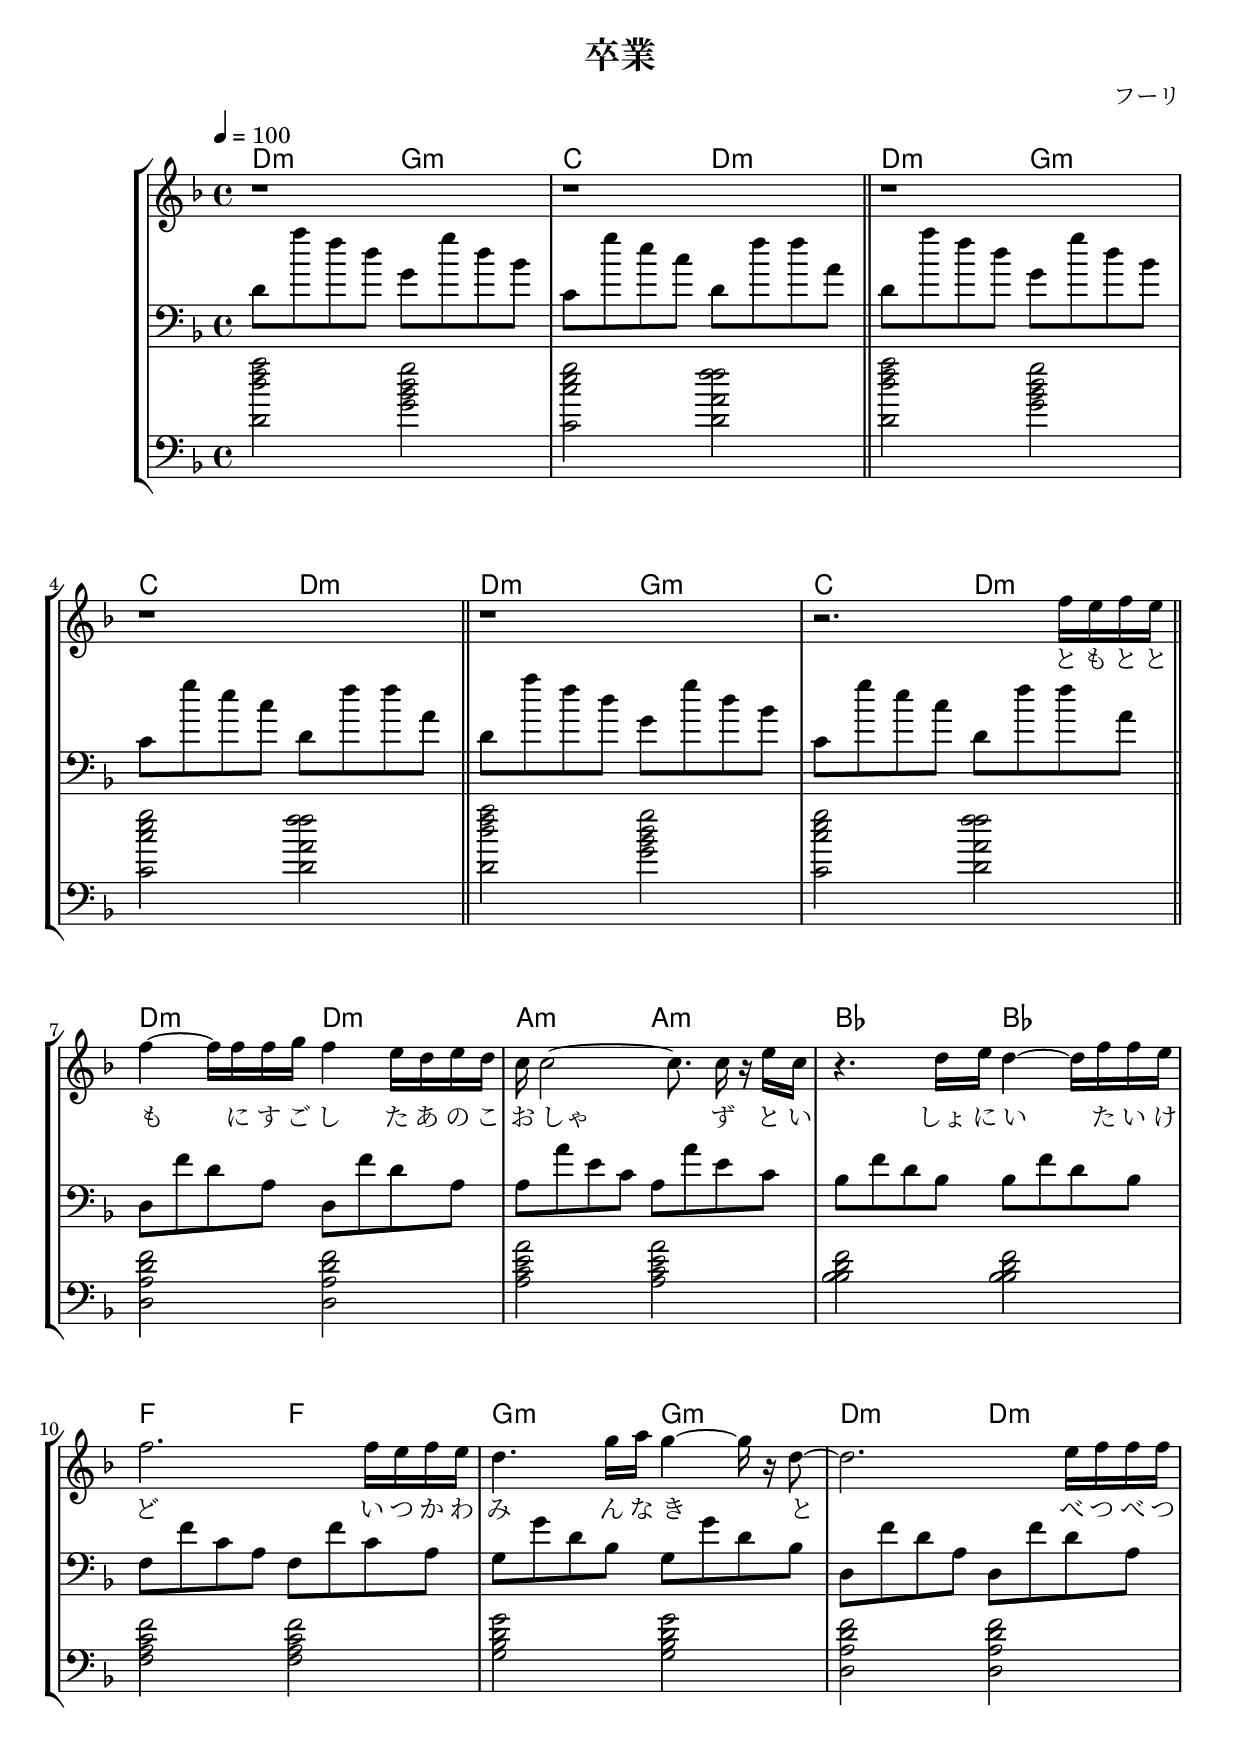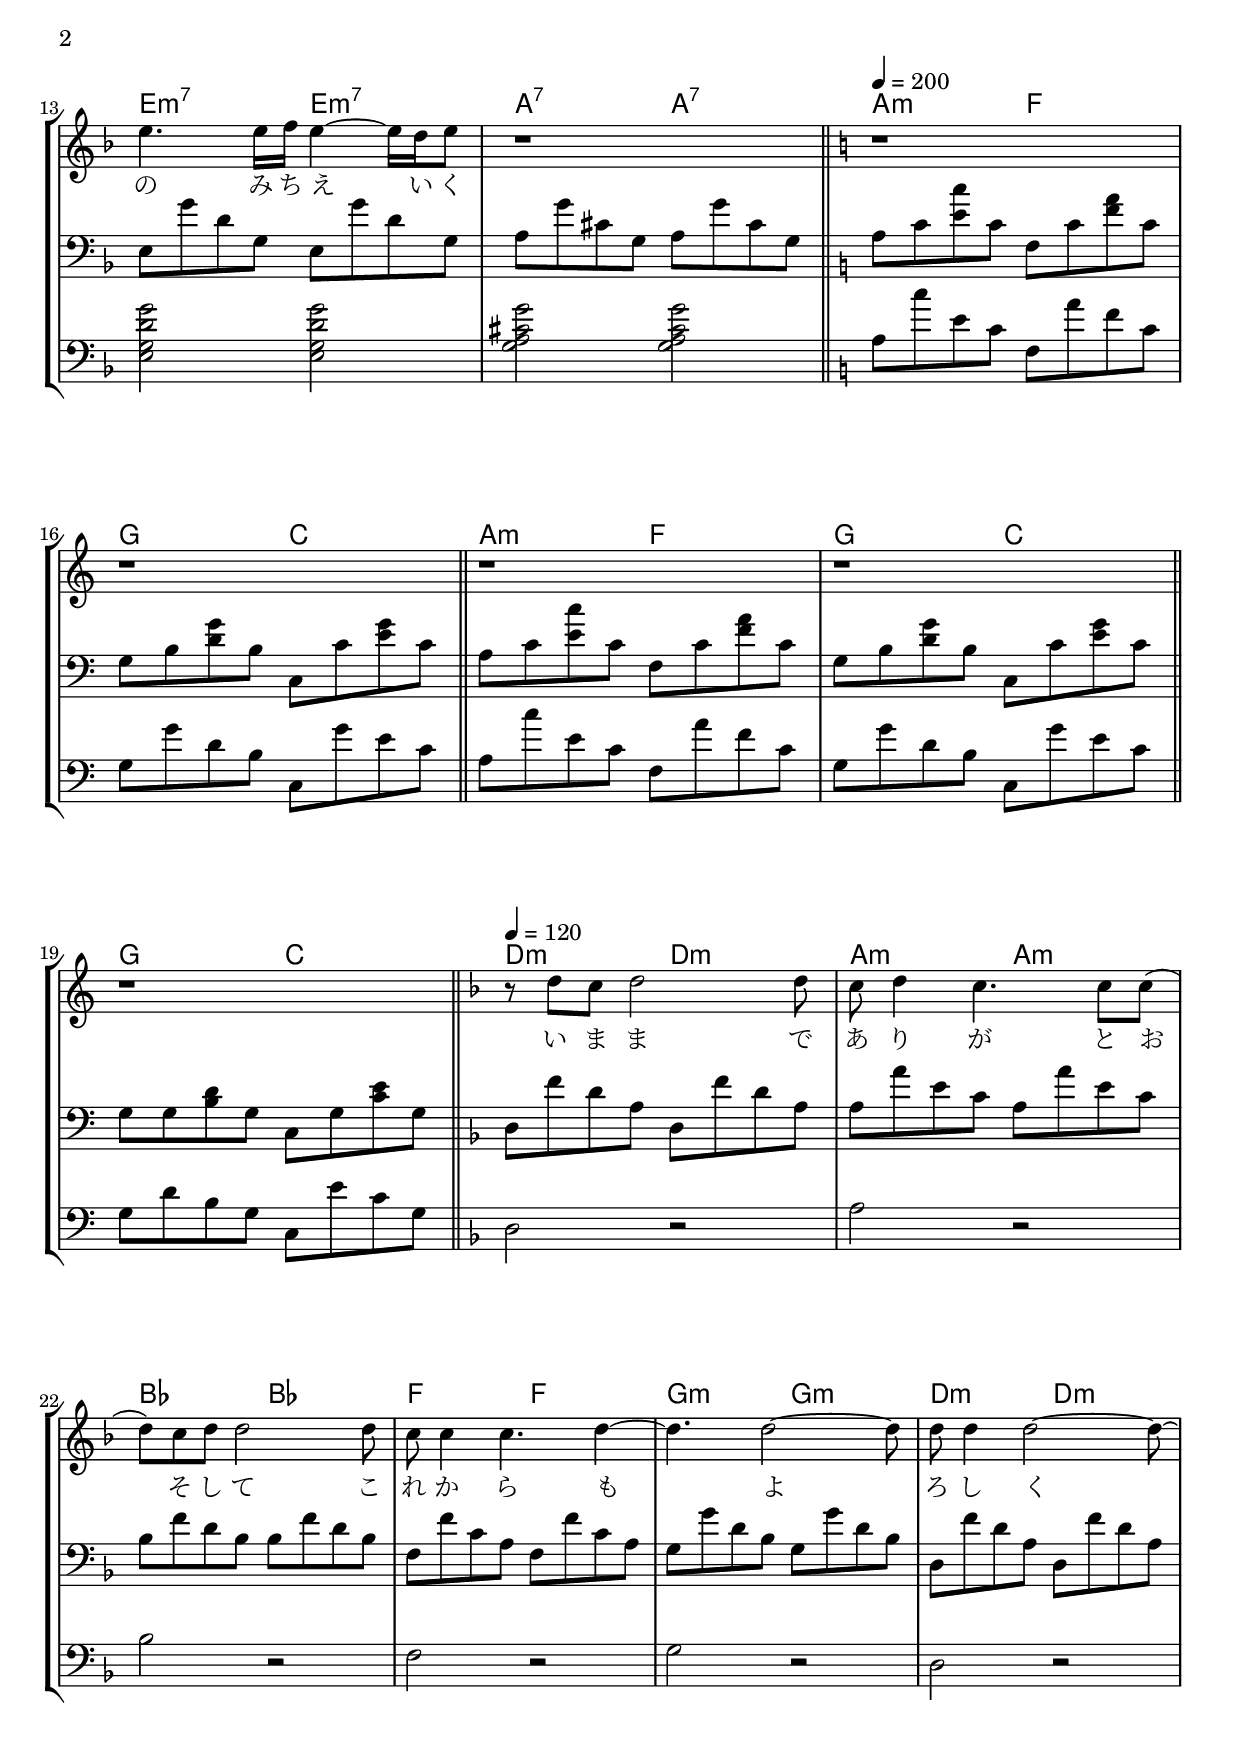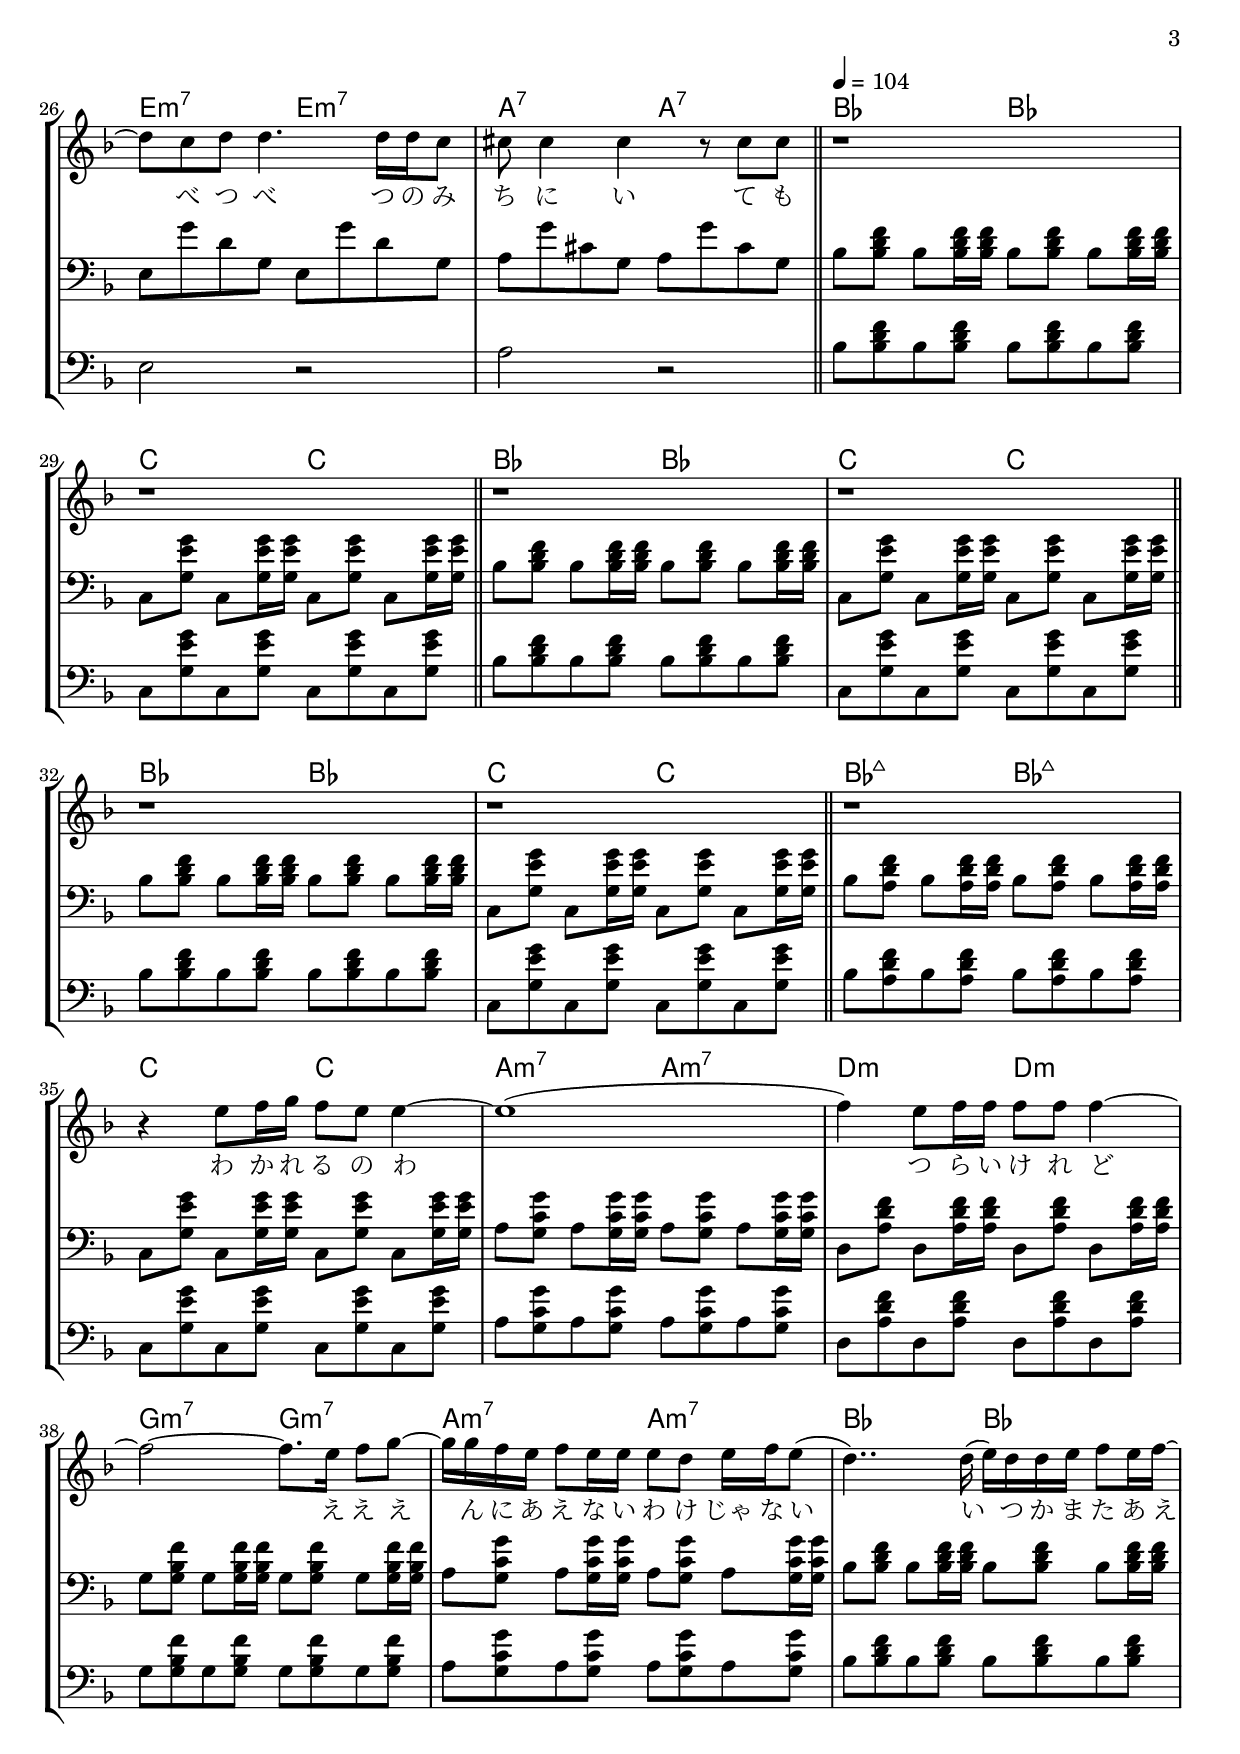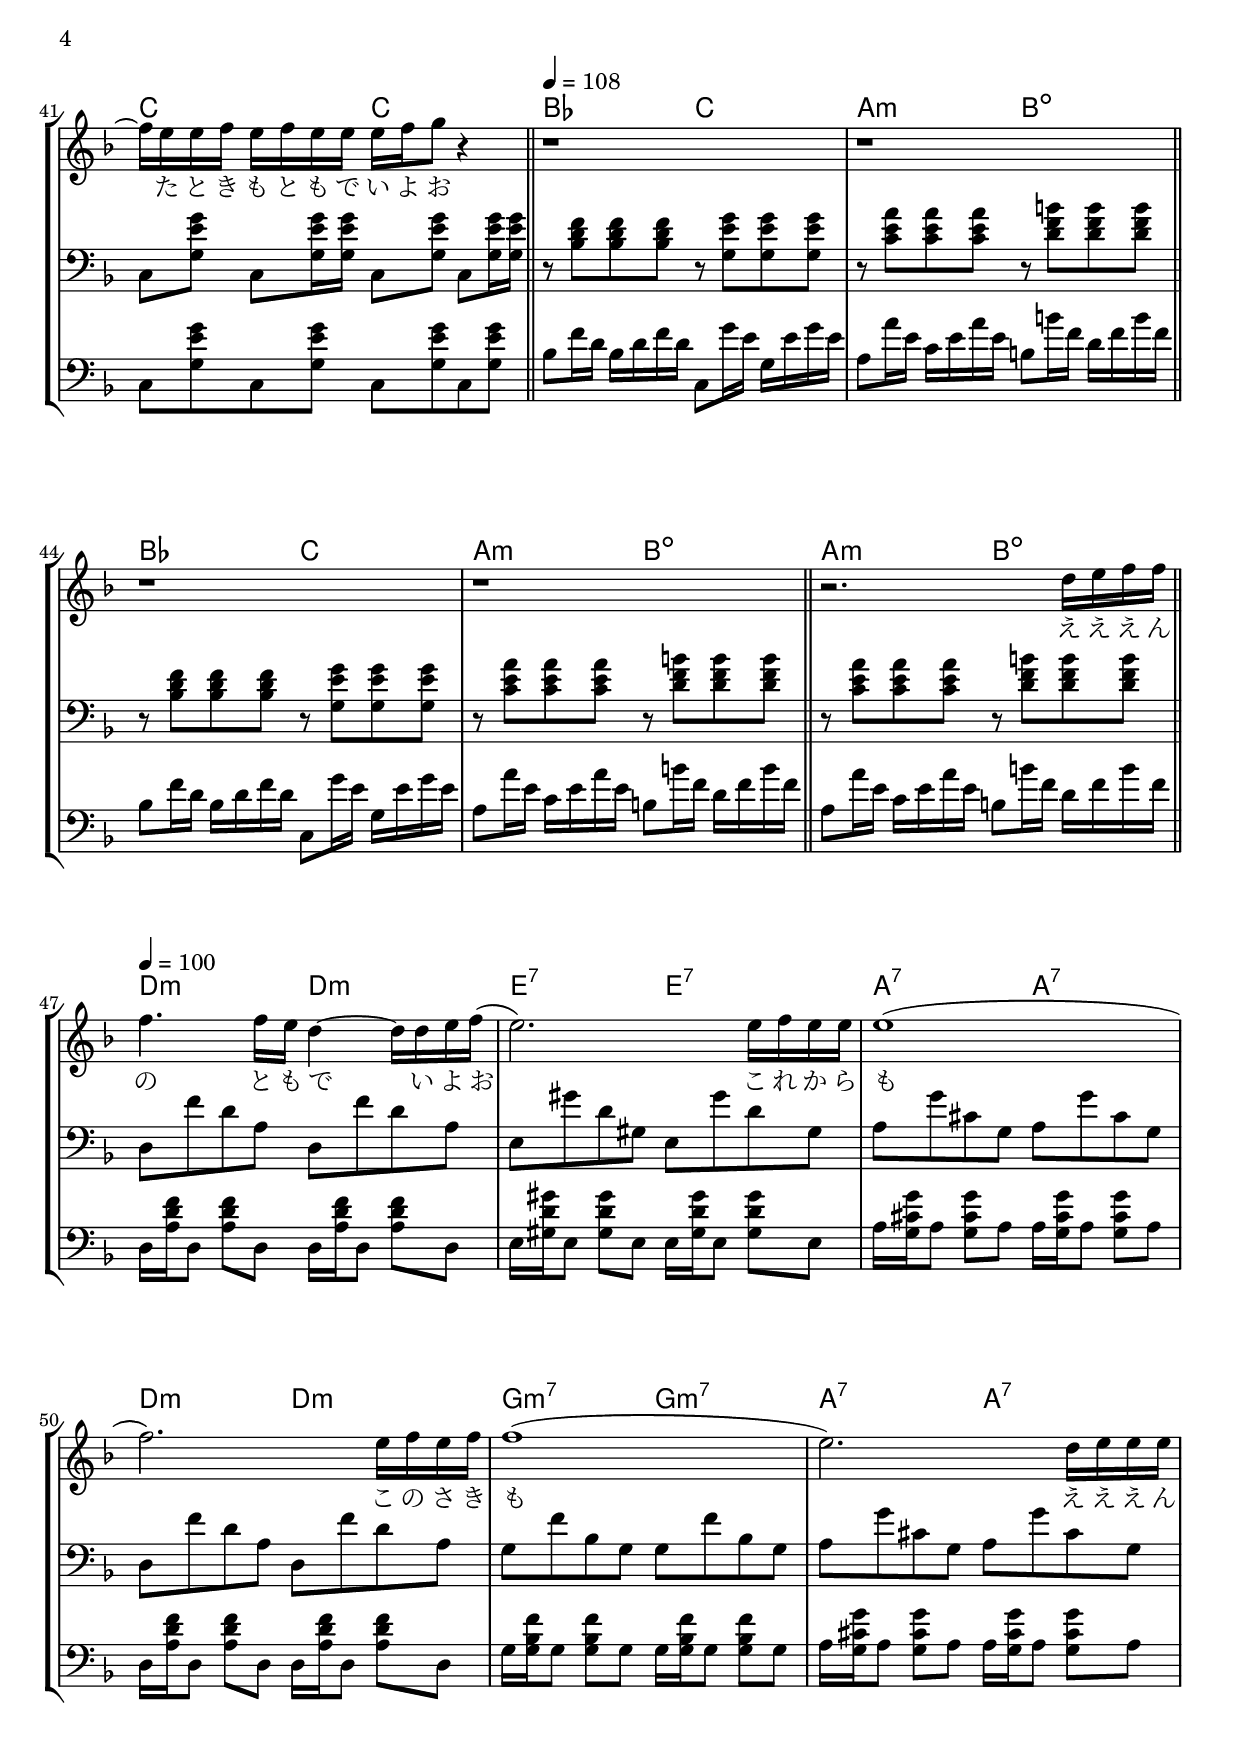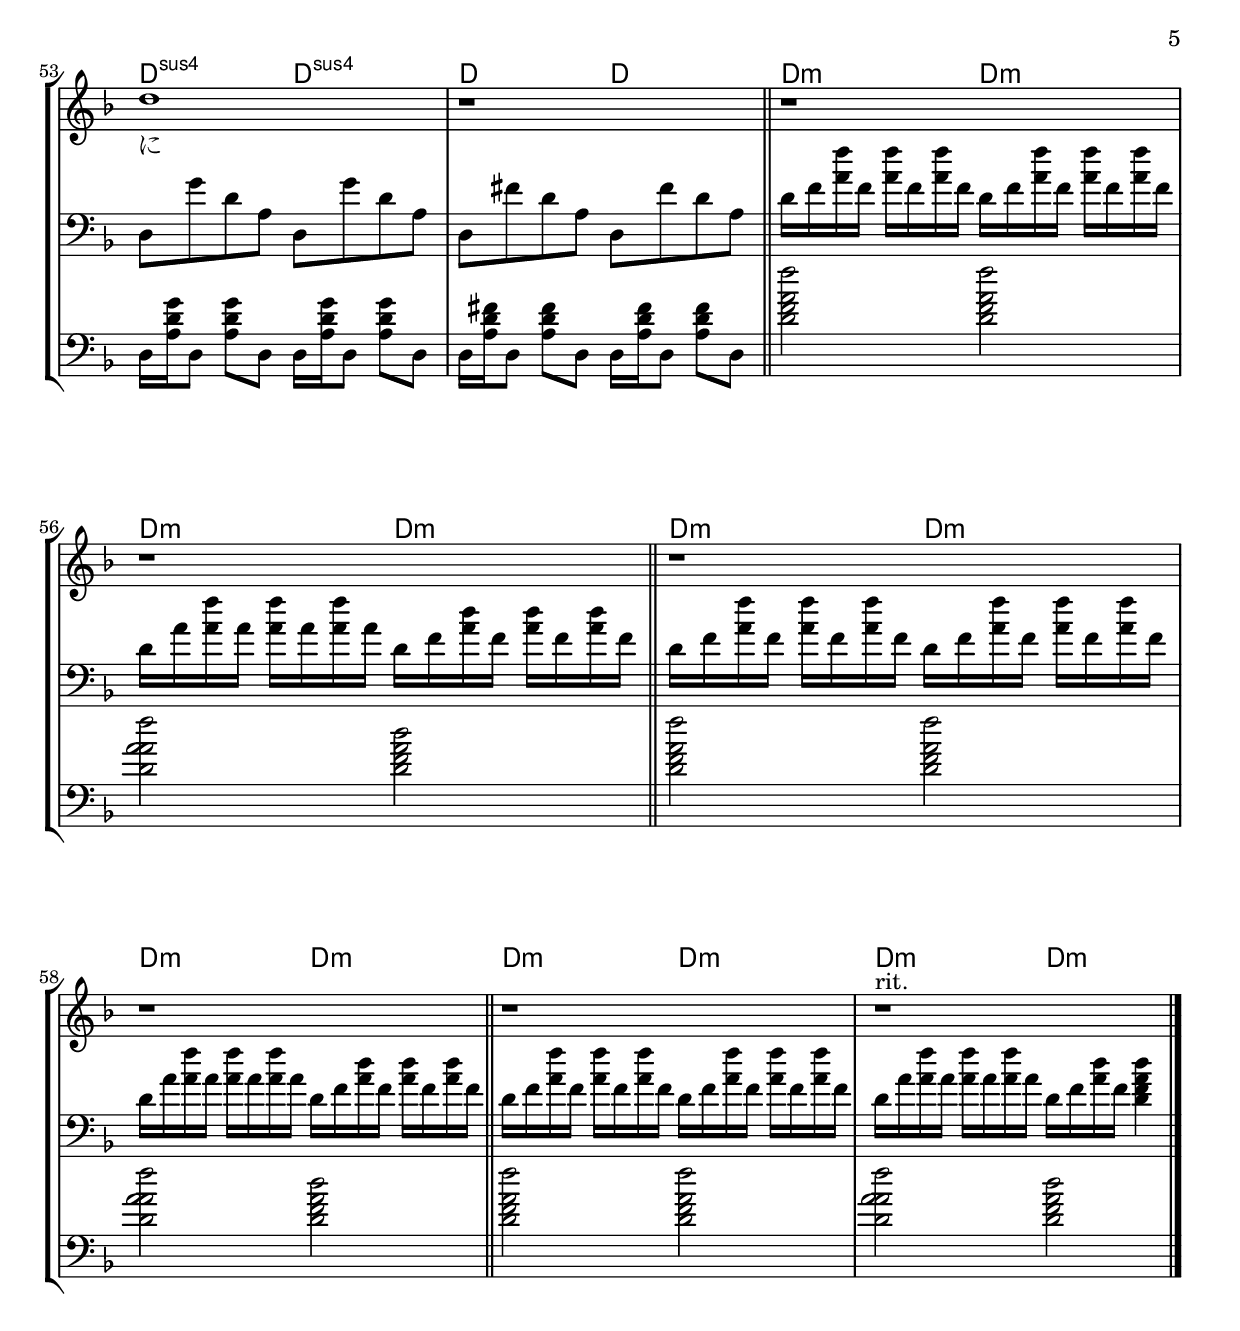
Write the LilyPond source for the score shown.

\version "2.12.1"

\header {
	title = \markup {卒業}
	composer = \markup \center-column {フーリ}
}

harmony = \chordmode {
	d2:m g:m c d:m 

	d:m g:m c d:m 

	d:m g:m c d:m 

	d:m d:m a:m a:m bes bes f f g:m g:m d:m d:m e:min7 e:min7 a:7 a:7 

	a:m f g c 

	a:m f g c 

	g c 

	d:m d:m a:m a:m bes bes f f g:m g:m d:m d:m e:min7 e:min7 a:7 a:7 

	bes bes c c 

	bes bes c c 

	bes bes c c 

	bes:maj7 bes:maj7 c c a:min7 a:min7 d:m d:m g:min7 g:min7 a:min7 a:min7 bes bes c c 

	bes c a:m b:dim 

	bes c a:m b:dim 

	a:m b:dim 

	d:m d:m e:7 e:7 a:7 a:7 d:m d:m g:min7 g:min7 a:7 a:7 d:sus4 d:sus4 d d 

	d:m d:m d:m d:m 

	d:m d:m d:m d:m 

	d:m d:m d:m d:m 
}

melody = {
	\key f \major
	\tempo 4 = 100
	r1 | r1   
	r1 | r1   
	r1 | r2. 
	\set Staff.midiInstrument = #"mmi0.40"
	f''16  e''16  f''16  e''16 
	f''4~f''16  f''16  f''16  g''16  f''4  e''16  d''16  e''16  d''16 
	c''16  c''2~c''8.  c''16  r16  e''16  c''16 
	r4.  d''16  e''16  d''4~d''16  f''16  f''16  e''16 
	f''2.  f''16  e''16  f''16  e''16 
	d''4.  g''16  a''16  g''4~g''16  r16  d''8~ 
	d''2.  e''16  f''16  f''16  f''16 
	e''4.  e''16  f''16  e''4~e''16  d''16  e''8
	r1 	\key c \major
	\tempo 4 = 200
	r1 | r1   
	r1 | r1   
	r1   
	\set Staff.midiInstrument = #"mmi0.45"
		\key f \major
	\tempo 4 = 120
r8 d''8  c''8  d''2  d''8 
	c''8  d''4  c''4.  c''8  c''8 
	(d''8)  c''8  d''8  d''2  d''8 
	c''8  c''4  c''4.  d''4~ 
	d''4.  d''2~d''8 
	d''8  d''4  d''2~d''8~ 
	d''8  c''8  d''8  d''4.  d''16  d''16  c''8 
	cis''8  cis''4  cis''4  r8  cis''8  cis''8
	\tempo 4 = 104
	r1 | r1   
	r1 | r1   
	r1 | r1   
	\set Staff.midiInstrument = #"mmi0.34"
	r1
r4 e''8  f''16  g''16  f''8  e''8  e''4~ 
	e''1 
	 (f''4)  e''8  f''16  f''16  f''8  f''8  f''4~ 
	f''2~f''8.  e''16  f''8  g''8~ 
	g''16  g''16  f''16  e''16  f''8  e''16  e''16  e''8  d''8  e''16  f''16  e''8 
	(d''4..)  d''16  (e''16)  d''16  d''16  e''16  f''8  e''16  f''16~ 
	f''16  e''16  e''16  f''16  e''16  f''16  e''16  e''16  e''16  f''16  g''8  	r4 	\tempo 4 = 108
	r1 | r1   
	r1 | r1   
	r2. 
	\set Staff.midiInstrument = #"mmi0.36"
	d''16  e''16  f''16  f''16 
		\tempo 4 = 100
f''4.  f''16  e''16  d''4~d''16  d''16  e''16  f''16 
	(e''2.)  e''16  f''16  e''16  e''16 
	e''1 
	(f''2.)  e''16  f''16  e''16  f''16 
	f''1 
	(e''2.)  d''16  e''16  e''16  e''16 
	d''1
	r1 	r1 | r1   
	r1 | r1   
	r1 | r1^"rit." \bar "|."
}

words = \lyricmode {
	
	
	
	と  も  と  と  も  に  す  ご  し  た  あ  の  こ  お  しゃ  ず  と  い  しょ  に  い  た  い  け  ど  い  つ  か  わ  み  ん  な  き  と  べ  つ  べ  つ  の  み  ち  え  い  く  
	
	
	
	い  ま  ま  で  あ  り  が  と  お  そ  し  て  こ  れ  か  ら  も  よ  ろ  し  く  べ  つ  べ  つ  の  み  ち  に  い  て  も  
	
	
	
	わ  か  れ  る  の  わ  つ  ら  い  け  れ  ど  え  え  え  ん  に  あ  え  な  い  わ  け  じゃ  な  い  い  つ  か  ま  た  あ  え  た  と  き  も  と  も  で  い  よ  お  
	
	
	
	え  え  え  ん  の  と  も  で  い  よ  お  こ  れ  か  ら  も  こ  の  さ  き  も  え  え  え  ん  に  
	
	
	
}

tempochange = {
	\tempo 4 = 100
	r1 | r1 \bar "||"
	\tempo 4 = 100
	r1 | r1 \bar "||"
	\tempo 4 = 100
	r1 | r1 \bar "||"
	\tempo 4 = 100
	r1 | r1 | r1 | r1 | r1 | r1 | r1 | r1 \bar "||"
	\tempo 4 = 200
	r1 | r1 \bar "||"
	\tempo 4 = 200
	r1 | r1 \bar "||"
	\tempo 4 = 200
	r1 \bar "||"
	\tempo 4 = 120
	r1 | r1 | r1 | r1 | r1 | r1 | r1 | r1 \bar "||"
	\tempo 4 = 104
	r1 | r1 \bar "||"
	\tempo 4 = 104
	r1 | r1 \bar "||"
	\tempo 4 = 104
	r1 | r1 \bar "||"
	\tempo 4 = 104
	r1 | r1 | r1 | r1 | r1 | r1 | r1 | r1 \bar "||"
	\tempo 4 = 108
	r1 | r1 \bar "||"
	\tempo 4 = 108
	r1 | r1 \bar "||"
	\tempo 4 = 108
	r1 \bar "||"
	\tempo 4 = 100
	r1 | r1 | r1 | r1 | r1 | r1 | r1 | r1 \bar "||"
	\tempo 4 = 100
	r1 | r1 \bar "||"
	\tempo 4 = 100
	r1 | r1 \bar "||"
	\tempo 4 = 100
	r1 | \tempo 4 = 75 r2 \tempo 4 = 66 r2 \bar "|."
}

mainacc = {
	\clef bass
	\set Staff.midiInstrument = #"Violin"
	\key f \major
	\tempo 4 = 100
	d'8 a'' f'' d''
	g'8 g'' d'' bes'
	c'8 g'' e'' c''
	d'8 f'' f'' a'
	\bar "||"

	\set Staff.midiInstrument = #"Violin"
	d'8 a'' f'' d''
	g'8 g'' d'' bes'
	c'8 g'' e'' c''
	d'8 f'' f'' a'
	\bar "||"

	\set Staff.midiInstrument = #"Violin"
	d'8 a'' f'' d''
	g'8 g'' d'' bes'
	c'8 g'' e'' c''
	d'8 f'' f'' a'
	\bar "||"

	\set Staff.midiInstrument = #"Acoustic grand"
	d8 f' d' a
	d8 f' d' a
	a8 a' e' c'
	a8 a' e' c'
	bes8 f' d' bes
	bes8 f' d' bes
	f8 f' c' a
	f8 f' c' a
	g8 g' d' bes
	g8 g' d' bes
	d8 f' d' a
	d8 f' d' a
	e8 g' d' g
	e8 g' d' g
	a8 g' cis' g
	a8 g' cis' g
	\bar "||"

	\set Staff.midiInstrument = #"Electric Guitar (muted)"
	\key c \major
	\tempo 4 = 200
	a8 c' <e' c''> c'
	f8 c' <f' a'> c'
	g8 b <d' g'> b
	c8 c' <e' g'> c'
	\bar "||"

	\set Staff.midiInstrument = #"Electric Guitar (muted)"
	a8 c' <e' c''> c'
	f8 c' <f' a'> c'
	g8 b <d' g'> b
	c8 c' <e' g'> c'
	\bar "||"

	\set Staff.midiInstrument = #"Electric Guitar (muted)"
	g8 g <b d'> g
	c8 g <c' e'> g
	\bar "||"

	\set Staff.midiInstrument = #"Rock Organ"
	\key f \major
	\tempo 4 = 120
	d8 f' d' a
	d8 f' d' a
	a8 a' e' c'
	a8 a' e' c'
	bes8 f' d' bes
	bes8 f' d' bes
	f8 f' c' a
	f8 f' c' a
	g8 g' d' bes
	g8 g' d' bes
	d8 f' d' a
	d8 f' d' a
	e8 g' d' g
	e8 g' d' g
	a8 g' cis' g
	a8 g' cis' g
	\bar "||"

	\set Staff.midiInstrument = #"Marimba"
	\tempo 4 = 104
	bes8 <bes d' f'> bes <bes d' f'>16 <bes d' f'>
	bes8 <bes d' f'> bes <bes d' f'>16 <bes d' f'>
	c8 <g e' g'> c <g e' g'>16 <g e' g'>
	c8 <g e' g'> c <g e' g'>16 <g e' g'>
	\bar "||"

	\set Staff.midiInstrument = #"Marimba"
	bes8 <bes d' f'> bes <bes d' f'>16 <bes d' f'>
	bes8 <bes d' f'> bes <bes d' f'>16 <bes d' f'>
	c8 <g e' g'> c <g e' g'>16 <g e' g'>
	c8 <g e' g'> c <g e' g'>16 <g e' g'>
	\bar "||"

	\set Staff.midiInstrument = #"Marimba"
	bes8 <bes d' f'> bes <bes d' f'>16 <bes d' f'>
	bes8 <bes d' f'> bes <bes d' f'>16 <bes d' f'>
	c8 <g e' g'> c <g e' g'>16 <g e' g'>
	c8 <g e' g'> c <g e' g'>16 <g e' g'>
	\bar "||"

	\set Staff.midiInstrument = #"Marimba"
	bes8 <a d' f'> bes <a d' f'>16 <a d' f'>
	bes8 <a d' f'> bes <a d' f'>16 <a d' f'>
	c8 <g e' g'> c <g e' g'>16 <g e' g'>
	c8 <g e' g'> c <g e' g'>16 <g e' g'>
	a8 <g c' g'> a <g c' g'>16 <g c' g'>
	a8 <g c' g'> a <g c' g'>16 <g c' g'>
	d8 <a d' f'> d <a d' f'>16 <a d' f'>
	d8 <a d' f'> d <a d' f'>16 <a d' f'>
	g8 <g bes f'> g <g bes f'>16 <g bes f'>
	g8 <g bes f'> g <g bes f'>16 <g bes f'>
	a8 <g c' g'> a <g c' g'>16 <g c' g'>
	a8 <g c' g'> a <g c' g'>16 <g c' g'>
	bes8 <bes d' f'> bes <bes d' f'>16 <bes d' f'>
	bes8 <bes d' f'> bes <bes d' f'>16 <bes d' f'>
	c8 <g e' g'> c <g e' g'>16 <g e' g'>
	c8 <g e' g'> c <g e' g'>16 <g e' g'>
	\bar "||"

	\set Staff.midiInstrument = #"Tubular Bells"
	\tempo 4 = 108
	r8 <bes d' f'>8 <bes d' f'>8 <bes d' f'>8
	r8 <g e' g'>8 <g e' g'>8 <g e' g'>8
	r8 <c' e' a'>8 <c' e' a'>8 <c' e' a'>8
	r8 <d' f' b'>8 <d' f' b'>8 <d' f' b'>8
	\bar "||"

	\set Staff.midiInstrument = #"Tubular Bells"
	r8 <bes d' f'>8 <bes d' f'>8 <bes d' f'>8
	r8 <g e' g'>8 <g e' g'>8 <g e' g'>8
	r8 <c' e' a'>8 <c' e' a'>8 <c' e' a'>8
	r8 <d' f' b'>8 <d' f' b'>8 <d' f' b'>8
	\bar "||"

	\set Staff.midiInstrument = #"Tubular Bells"
	r8 <c' e' a'>8 <c' e' a'>8 <c' e' a'>8
	r8 <d' f' b'>8 <d' f' b'>8 <d' f' b'>8
	\bar "||"

	\set Staff.midiInstrument = #"Acoustic grand"
	\tempo 4 = 100
	d8 f' d' a
	d8 f' d' a
	e8 gis' d' gis
	e8 gis' d' gis
	a8 g' cis' g
	a8 g' cis' g
	d8 f' d' a
	d8 f' d' a
	g8 f' bes g
	g8 f' bes g
	a8 g' cis' g
	a8 g' cis' g
	d8 g' d' a
	d8 g' d' a
	d8 fis' d' a
	d8 fis' d' a
	\bar "||"

	\set Staff.midiInstrument = #"Acoustic grand"
	d'16 f' <a' f''> f' <a' f''> f' <a' f''> f'
	d'16 f' <a' f''> f' <a' f''> f' <a' f''> f'
	d'16 a' <a' f''> a' <a' f''> a' <a' f''> a'
	d'16 f' <a' d''> f' <a' d''> f' <a' d''> f'
	\bar "||"

	\set Staff.midiInstrument = #"Acoustic grand"
	d'16 f' <a' f''> f' <a' f''> f' <a' f''> f'
	d'16 f' <a' f''> f' <a' f''> f' <a' f''> f'
	d'16 a' <a' f''> a' <a' f''> a' <a' f''> a'
	d'16 f' <a' d''> f' <a' d''> f' <a' d''> f'
	\bar "||"

	\set Staff.midiInstrument = #"Acoustic grand"
	d'16 f' <a' f''> f' <a' f''> f' <a' f''> f'
	d'16 f' <a' f''> f' <a' f''> f' <a' f''> f'
	d'16 a' <a' f''> a' <a' f''> a' <a' f''> a'
	d'16 f' <a' d''> f' <d' f' a' d''>4
	\bar "|."
}

subacc = {
	\clef bass
	\set Staff.midiInstrument = #"Music box"
	\key f \major
	\tempo 4 = 100
	<d' d'' f'' a''>2
	<g' bes' d'' g''>2
	<c' c'' e'' g''>2
	<d' a' f'' f''>2
	\bar "||"

	\set Staff.midiInstrument = #"Music box"
	<d' d'' f'' a''>2
	<g' bes' d'' g''>2
	<c' c'' e'' g''>2
	<d' a' f'' f''>2
	\bar "||"

	\set Staff.midiInstrument = #"Music box"
	<d' d'' f'' a''>2
	<g' bes' d'' g''>2
	<c' c'' e'' g''>2
	<d' a' f'' f''>2
	\bar "||"

	\set Staff.midiInstrument = #"Taiko Drum"
	<d a d' f'>2
	<d a d' f'>2
	<a c' e' a'>2
	<a c' e' a'>2
	<bes bes d' f'>2
	<bes bes d' f'>2
	<f a c' f'>2
	<f a c' f'>2
	<g bes d' g'>2
	<g bes d' g'>2
	<d a d' f'>2
	<d a d' f'>2
	<e g d' g'>2
	<e g d' g'>2
	<a g cis' g'>2
	<a g cis' g'>2
	\bar "||"

	\set Staff.midiInstrument = #"Electric Piano2"
	\key c \major
	\tempo 4 = 200
	a8 c'' e' c'
	f8 a' f' c'
	g8 g' d' b
	c8 g' e' c'
	\bar "||"

	\set Staff.midiInstrument = #"Electric Piano2"
	a8 c'' e' c'
	f8 a' f' c'
	g8 g' d' b
	c8 g' e' c'
	\bar "||"

	\set Staff.midiInstrument = #"Electric Piano2"
	g8 d' b g
	c8 e' c' g
	\bar "||"

	\set Staff.midiInstrument = #"Electric Piano2"
	\key f \major
	\tempo 4 = 120
	d2
	r2
	a2
	r2
	bes2
	r2
	f2
	r2
	g2
	r2
	d2
	r2
	e2
	r2
	a2
	r2
	\bar "||"

	\set Staff.midiInstrument = #"Lead 1 (square)"
	\tempo 4 = 104
	bes8 <bes d' f'> bes <bes d' f'>
	bes8 <bes d' f'> bes <bes d' f'>
	c8 <g e' g'> c <g e' g'>
	c8 <g e' g'> c <g e' g'>
	\bar "||"

	\set Staff.midiInstrument = #"Lead 1 (square)"
	bes8 <bes d' f'> bes <bes d' f'>
	bes8 <bes d' f'> bes <bes d' f'>
	c8 <g e' g'> c <g e' g'>
	c8 <g e' g'> c <g e' g'>
	\bar "||"

	\set Staff.midiInstrument = #"Lead 1 (square)"
	bes8 <bes d' f'> bes <bes d' f'>
	bes8 <bes d' f'> bes <bes d' f'>
	c8 <g e' g'> c <g e' g'>
	c8 <g e' g'> c <g e' g'>
	\bar "||"

	\set Staff.midiInstrument = #"Lead 1 (square)"
	bes8 <a d' f'> bes <a d' f'>
	bes8 <a d' f'> bes <a d' f'>
	c8 <g e' g'> c <g e' g'>
	c8 <g e' g'> c <g e' g'>
	a8 <g c' g'> a <g c' g'>
	a8 <g c' g'> a <g c' g'>
	d8 <a d' f'> d <a d' f'>
	d8 <a d' f'> d <a d' f'>
	g8 <g bes f'> g <g bes f'>
	g8 <g bes f'> g <g bes f'>
	a8 <g c' g'> a <g c' g'>
	a8 <g c' g'> a <g c' g'>
	bes8 <bes d' f'> bes <bes d' f'>
	bes8 <bes d' f'> bes <bes d' f'>
	c8 <g e' g'> c <g e' g'>
	c8 <g e' g'> c <g e' g'>
	\bar "||"

	\set Staff.midiInstrument = #"Pad 4 (choir)"
	\tempo 4 = 108
	bes8 f'16 d'16   bes16 d'16 f'16 d'16
	c8 g'16 e'16   g16 e'16 g'16 e'16
	a8 a'16 e'16   c'16 e'16 a'16 e'16
	b8 b'16 f'16   d'16 f'16 b'16 f'16
	\bar "||"

	\set Staff.midiInstrument = #"Pad 4 (choir)"
	bes8 f'16 d'16   bes16 d'16 f'16 d'16
	c8 g'16 e'16   g16 e'16 g'16 e'16
	a8 a'16 e'16   c'16 e'16 a'16 e'16
	b8 b'16 f'16   d'16 f'16 b'16 f'16
	\bar "||"

	\set Staff.midiInstrument = #"Pad 4 (choir)"
	a8 a'16 e'16   c'16 e'16 a'16 e'16
	b8 b'16 f'16   d'16 f'16 b'16 f'16
	\bar "||"

	\set Staff.midiInstrument = #"Pad 4 (choir)"
	\tempo 4 = 100
	d16 <a d' f'>16 d8 <a d' f'>8 d8
	d16 <a d' f'>16 d8 <a d' f'>8 d8
	e16 <gis d' gis'>16 e8 <gis d' gis'>8 e8
	e16 <gis d' gis'>16 e8 <gis d' gis'>8 e8
	a16 <g cis' g'>16 a8 <g cis' g'>8 a8
	a16 <g cis' g'>16 a8 <g cis' g'>8 a8
	d16 <a d' f'>16 d8 <a d' f'>8 d8
	d16 <a d' f'>16 d8 <a d' f'>8 d8
	g16 <g bes f'>16 g8 <g bes f'>8 g8
	g16 <g bes f'>16 g8 <g bes f'>8 g8
	a16 <g cis' g'>16 a8 <g cis' g'>8 a8
	a16 <g cis' g'>16 a8 <g cis' g'>8 a8
	d16 <a d' g'>16 d8 <a d' g'>8 d8
	d16 <a d' g'>16 d8 <a d' g'>8 d8
	d16 <a d' fis'>16 d8 <a d' fis'>8 d8
	d16 <a d' fis'>16 d8 <a d' fis'>8 d8
	\bar "||"

	\set Staff.midiInstrument = #"String Ensemble 1"
	<d' f' a' f''>2
	<d' f' a' f''>2
	<d' a' a' f''>2
	<d' f' a' d''>2
	\bar "||"

	\set Staff.midiInstrument = #"String Ensemble 1"
	<d' f' a' f''>2
	<d' f' a' f''>2
	<d' a' a' f''>2
	<d' f' a' d''>2
	\bar "||"

	\set Staff.midiInstrument = #"String Ensemble 1"
	<d' f' a' f''>2
	<d' f' a' f''>2
	<d' a' a' f''>2
	<d' f' a' d''>2
	\bar "|."
}

percA = {
	\drummode {
	hh4 hh8 hh2 r8  |\times 16/32{ hh2 hh8. hh1 r4 r16 } \bar "||"
	hh4 hh8 hh2 r8  |\times 16/32{ hh2 hh8. hh1 r4 r16 } \bar "||"
	hh4 hh8 hh2 r8  |\times 16/32{ hh2 hh8. hh1 r4 r16 } \bar "||"
	cymc1  |r1  |r1  |r1  |cymc1  |r1  |r1  |r1  \bar "||"
	r1  |r2 r8 hho4 hho8  \bar "||"
	r1  |r2 r8 hho4 hho8  \bar "||"
	r2 r8 hho4 hho8  \bar "||"
	hh8 hh8 hh8 hh8 hh8 hh8 hh8 hh8  |hh8 hh8 hh8 hh8 hh8 hh8 hh8 hh8  |hh8 hh8 hh8 hh8 hh8 hh8 hh8 hh8  |hh8 hh8 hh8 hh8 hh8 hh8 hh8 hh8  |hh8 hh8 hh8 hh8 hh8 hh8 hh8 hh8  |hh8 hh8 hh8 hh8 hh8 hh8 hh8 hh8  |hh8 hh8 hh8 hh8 hh8 hh8 hh8 hh8  |hh8 hh8 hh8 hh8 hh8 hh8 hh4  \bar "||"
	r1  |r2 r8 hho4 hho8  \bar "||"
	r1  |r2 r8 hho4 hho8  \bar "||"
	r1  |r2 r8 hho4 hho8  \bar "||"
	r1  |r1  |r1  |r1  |r1  |r1  |r1  |r2 r8 hho4 hho8  \bar "||"
	hh4 hh4 hh4 hh4  |hh4 hh4 hh4 hh4  \bar "||"
	hh4 hh4 hh4 hh4  |hh4 hh4 hh4 hh4  \bar "||"
	hh4 hh4 hh4 hh4  \bar "||"
	r1  |r1  |r1  |r1  |r1  |r1  |r1  |r2 r8 hho4 hho8  \bar "||"
	r4 hh4 hh4 hh4  |hh4 hh4 hh4 hh4  \bar "||"
	r4 hh4 hh4 hh4  |hh4 hh4 hh4 hh4  \bar "||"
	r4 hh4 hh4 hh4  |hh4 hh4 hh4 hh4  \bar "|."
	}
}

percB = {
	\drummode {
	r16 hhp8 hhp8 hhp2 r8.  |\times 16/32{ r8 hhp4 hhp4 hhp8 hhp1 r4 } \bar "||"
	r16 hhp8 hhp8 hhp2 r8.  |\times 16/32{ r8 hhp4 hhp4 hhp8 hhp1 r4 } \bar "||"
	r16 hhp8 hhp8 hhp2 r8.  |\times 16/32{ r8 hhp4 hhp4 hhp8 hhp1 r4 } \bar "||"
	r8 hho8 hho8 hho8 hho8 hho8 hho8 hho8  |hho8 hho8 hho8 hho8 hho8 hho8 hho8 hho8  |hho8 hho8 hho8 hho8 hho8 hho8 hho8 hho8  |hho8 hho8 hho8 hho8 hho8 hho4.  |r8 hho8 hho8 hho8 hho8 hho8 hho8 hho8  |hho8 hho8 hho8 hho8 hho8 hho8 hho8 hho8  |hho8 hho8 hho8 hho8 hho8 hho8 hho8 hho8  |hho8 hho8 hho8 hho8 hho8 hho4.  \bar "||"
	r4. hhp2 hhp8  |hhp4 hhp4 hhp4 hhp4  \bar "||"
	r4. hhp2 hhp8  |hhp4 hhp4 hhp4 hhp4  \bar "||"
	hhp4 hhp4 hhp4 hhp4  \bar "||"
	bd4. bd8 bd4. bd8  |bd4. bd8 bd4. bd8  |bd4. bd8 bd4. bd8  |bd4. bd8 bd4. bd8  |bd4. bd8 bd4. bd8  |bd4. bd8 bd4. bd8  |bd4. bd8 bd4. bd8  |bd4. bd8 bd2  \bar "||"
	r4. hhp2 hhp8  |hhp4 hhp4 hhp4 hhp4  \bar "||"
	r4. hhp2 hhp8  |hhp4 hhp4 hhp4 hhp4  \bar "||"
	r4. hhp2 hhp8  |hhp4 hhp4 hhp4 hhp4  \bar "||"
	r4. hhp2 hhp8  |r4. hhp2 hhp8  |r4. hhp2 hhp8  |r4. hhp2 hhp8  |r4. hhp2 hhp8  |r4. hhp2 hhp8  |r4. hhp2 hhp8  |hhp4 hhp4 hhp4 hhp4  \bar "||"
	r8 ss4 ss4 ss4 ss8  |r8 ss4 ss8 ss8. ss8. ss8  \bar "||"
	r8 ss4 ss4 ss4 ss8  |r8 ss4 ss8 ss8. ss8. ss8  \bar "||"
	r8 ss4 ss4 ss4 ss8  \bar "||"
	r4. hhp2 hhp8  |r4. hhp2 hhp8  |r4. hhp2 hhp8  |r4. hhp2 hhp8  |r4. hhp2 hhp8  |r4. hhp2 hhp8  |r4. hhp2 hhp8  |hhp4 hhp4 hhp4 hhp4  \bar "||"
	r8 hhp4 hhp4 hhp4 hhp8  |r8 hhp4 hhp2 r8  \bar "||"
	r8 hhp4 hhp4 hhp4 hhp8  |r8 hhp4 hhp2 r8  \bar "||"
	r8 hhp4 hhp4 hhp4 hhp8  |r8 hhp4 hhp2 r8  \bar "|."
	}
}

percC = {
	\drummode {
	r1  |\times 16/32{ r1 r2 hho2 } \bar "||"
	r1  |\times 16/32{ r1 r2 hho2 } \bar "||"
	r1  |\times 16/32{ r1 r2 hho2 } \bar "||"
	r1  |r1  |r1  |r2. hh4  |r1  |r1  |r1  |r2. hh4  \bar "||"
	hh4 hh4 hh4 hh4  |r4. hh2 r8  \bar "||"
	hh4 hh4 hh4 hh4  |r4. hh2 r8  \bar "||"
	r4. hh2 r8  \bar "||"
	r8 ss4 ss8 ss4. ss8  |r8 ss4 ss8 ss2  |r8 ss4 ss8 ss4. ss8  |r8 ss4 ss8 ss4. ss8  |r8 ss4 ss8 ss4. ss8  |r8 ss4 ss8 ss2  |r8 ss4 ss8 ss4. ss8  |r8 ss4 ss8 ss2  \bar "||"
	hh4 hh4 hh4 hh4  |r4. hh2 r8  \bar "||"
	hh4 hh4 hh4 hh4  |r4. hh2 r8  \bar "||"
	hh4 hh4 hh4 hh4  |r4. hh2 r8  \bar "||"
	hh4 hh4 hh4 hh4  |hh4 hh4 hh4 hh4  |hh4 hh4 hh4 hh4  |hh4 hh4 hh4 hh4  |hh4 hh4 hh4 hh4  |hh4 hh4 hh4 hh4  |hh4 hh4 hh4 hh4  |r4. hh2 r8  \bar "||"
	r8 hhp4 hhp4 hhp4 hhp8  |r8 hhp4 hhp4 hhp4 hhp8  \bar "||"
	r8 hhp4 hhp4 hhp4 hhp8  |r8 hhp4 hhp4 hhp4 hhp8  \bar "||"
	r8 hhp4 hhp4 hhp4 hhp8  \bar "||"
	hh4 hh4 hh4 hh4  |hh4 hh4 hh4 hh4  |hh4 hh4 hh4 hh4  |hh4 hh4 hh4 hh4  |hh4 hh4 hh4 hh4  |hh4 hh4 hh4 hh4  |hh4 hh4 hh4 hh4  |r4. hh2 r8  \bar "||"
	r4 sn2 sn4  |r4 sn4 r16 sn16 sn8. sn16 sn16 sn16  \bar "||"
	r4 sn2 sn4  |r4 sn4 r16 sn16 sn8. sn16 sn16 sn16  \bar "||"
	r4 sn2 sn4  |r4 sn4 r16 sn16 sn8. sn16 sn16 sn16  \bar "|."
	}
}

percD = {
	\drummode {
	bd8. bd8. bd2 bd8  |\times 16/32{ bd4. bd4. bd8 bd2 r8 bd2 } \bar "||"
	bd8. bd8. bd2 bd8  |\times 16/32{ bd4. bd4. bd8 bd2 r8 bd2 } \bar "||"
	bd8. bd8. bd2 bd8  |\times 16/32{ bd4. bd4. bd8 bd2 r8 bd2 } \bar "||"
	r8 sn4 sn4 sn4 sn8  |r8 sn4 sn4 sn4 sn8  |r8 sn4 sn4 sn4 sn8  |r8 sn4 sn4 sn8. sn16 sn16 sn16  |r8 sn4 sn4 sn4 sn8  |r8 sn4 sn4 sn4 sn8  |r8 sn4 sn4 sn4 sn8  |r8 sn4 sn4 sn8. sn16 sn16 sn16  \bar "||"
	bd2. r8 bd8  |bd8. bd4. r16 bd4 bd8  \bar "||"
	bd2. r8 bd8  |bd8. bd4. r16 bd4 bd8  \bar "||"
	bd8. bd4. r16 bd4 bd8  \bar "||"
	r8 hhp2 r8 hhp4  |r8 hhp2 r8 hhp4  |r8 hhp2 r8 hhp4  |r8 hhp2 r8 hhp4  |r8 hhp2 r8 hhp4  |r8 hhp2 r8 hhp4  |r8 hhp2 r8 hhp4  |r8 hhp2 r8 hhp4  \bar "||"
	bd2. r8 bd8  |bd8. bd4. r16 bd4 bd8  \bar "||"
	bd2. r8 bd8  |bd8. bd4. r16 bd4 bd8  \bar "||"
	bd2. r8 bd8  |bd8. bd4. r16 bd4 bd8  \bar "||"
	bd2. r8 bd8  |bd8. bd8. bd2 bd8  |bd2. r8 bd8  |bd8. bd8. bd2 bd8  |bd2. r8 bd8  |bd8. bd8. bd2 bd8  |bd2. r8 bd8  |bd8. bd4. r16 bd4 bd8  \bar "||"
	bd2 bd4. r16 bd16  |bd4 bd4 bd4 bd8. bd16  \bar "||"
	bd2 bd4. r16 bd16  |bd4 bd4 bd4 bd8. bd16  \bar "||"
	bd2 bd4. r16 bd16  \bar "||"
	bd2. r8 bd8  |bd8. bd8. bd2 bd8  |bd2. r8 bd8  |bd8. bd8. bd2 bd8  |bd2. r8 bd8  |bd8. bd8. bd2 bd8  |bd2. r8 bd8  |bd8. bd4. r16 bd4 bd8  \bar "||"
	bd2 bd8 bd16 bd4 r16  |bd4. bd8 bd4 bd4  \bar "||"
	bd2 bd8 bd16 bd4 r16  |bd4. bd8 bd4 bd4  \bar "||"
	bd2 bd8 bd16 bd4 r16  |bd4. bd8 bd4 bd4  \bar "|."
	}
}

percE = {
	\drummode {
	r2 ss2  |\times 16/32{ r1 ss1 } \bar "||"
	r2 ss2  |\times 16/32{ r1 ss1 } \bar "||"
	r2 ss2  |\times 16/32{ r1 ss1 } \bar "||"
	bd4 bd16 bd8. bd8. bd8 bd8.  |bd4 bd16 bd8. bd16 bd8 bd8 bd8.  |bd4 bd16 bd8. bd8. bd8 bd8.  |bd4 bd16 bd8. bd16 bd8. bd4  |bd4 bd16 bd8. bd8. bd8 bd8.  |bd4 bd16 bd8. bd16 bd8 bd8 bd8.  |bd4 bd16 bd8. bd8. bd8 bd8.  |bd4 bd16 bd8. bd16 bd8. bd4  \bar "||"
	r1 | r1 \bar "||"
	r1 | r1 \bar "||"
	r1 \bar "||"
	r1  |r1  |r1  |r2 r8 cymr8 cymr4  |r1  |r1  |r1  |r2 r8 cymr8 cymr4  \bar "||"
	r1 | r1 \bar "||"
	r1 | r1 \bar "||"
	r1 | r1 \bar "||"
	r1 | r1 | r1 | r1 | r1 | r1 | r1 | r1 \bar "||"
	r1 | r1 \bar "||"
	r1 | r1 \bar "||"
	r1 \bar "||"
	r1 | r1 | r1 | r1 | r1 | r1 | r1 | r1 \bar "||"
	cymc1  |r1 \bar "||"
	cymc1  |r1 \bar "||"
	cymc1  |r1 \bar "|."
	}
}

percF = {
	\drummode {
	r1 |\times 16/32{ r1 sn4 sn8 sn2 r8 } \bar "||"
	r1 |\times 16/32{ r1 sn4 sn8 sn2 r8 } \bar "||"
	r1 |\times 16/32{ r1 sn4 sn8 sn2 r8 } \bar "||"
	r1 | r1 | r1 | r1 | r1 | r1 | r1 | r1 \bar "||"
	r1 | r1 \bar "||"
	r1 | r1 \bar "||"
	r1 \bar "||"
	r1 | r1 | r1 | r1 | r1 | r1 | r1 | r1 \bar "||"
	r1 | r1 \bar "||"
	r1 | r1 \bar "||"
	r1 | r1 \bar "||"
	r1 | r1 | r1 | r1 | r1 | r1 | r1 | r1 \bar "||"
	r1 | r1 \bar "||"
	r1 | r1 \bar "||"
	r1 \bar "||"
	r1 | r1 | r1 | r1 | r1 | r1 | r1 | r1 \bar "||"
	r1 | r1 \bar "||"
	r1 | r1 \bar "||"
	r1 | r1 \bar "|."
	}
}

percG = {
	\drummode {
	r1 |r1 \bar "||"
	r1 |r1 \bar "||"
	r1 |r1 \bar "||"
	r1 | r1 | r1 | r1 | r1 | r1 | r1 | r1 \bar "||"
	r1 | r1 \bar "||"
	r1 | r1 \bar "||"
	r1 \bar "||"
	r1 | r1 | r1 | r1 | r1 | r1 | r1 | r1 \bar "||"
	r1 | r1 \bar "||"
	r1 | r1 \bar "||"
	r1 | r1 \bar "||"
	r1 | r1 | r1 | r1 | r1 | r1 | r1 | r1 \bar "||"
	r1 | r1 \bar "||"
	r1 | r1 \bar "||"
	r1 \bar "||"
	r1 | r1 | r1 | r1 | r1 | r1 | r1 | r1 \bar "||"
	r1 | r1 \bar "||"
	r1 | r1 \bar "||"
	r1 | r1 \bar "|."
	}
}

percH = {
	\drummode {
	r1 |\times 16/32{ r1 r2 r8 tommh4. } \bar "||"
	r1 |\times 16/32{ r1 r2 r8 tommh4. } \bar "||"
	r1 |\times 16/32{ r1 r2 r8 tommh4. } \bar "||"
	r1 | r1 | r1 | r1 | r1 | r1 | r1 | r1 \bar "||"
	r1 | r1 \bar "||"
	r1 | r1 \bar "||"
	r1 \bar "||"
	r1 | r1 | r1 | r1 | r1 | r1 | r1 | r1 \bar "||"
	r1 | r1 \bar "||"
	r1 | r1 \bar "||"
	r1 | r1 \bar "||"
	r1 | r1 | r1 | r1 | r1 | r1 | r1 | r1 \bar "||"
	r1 | r1 \bar "||"
	r1 | r1 \bar "||"
	r1 \bar "||"
	r1 | r1 | r1 | r1 | r1 | r1 | r1 | r1 \bar "||"
	r1 | r1 \bar "||"
	r1 | r1 \bar "||"
	r1 | r1 \bar "|."
	}
}

percI = {
	\drummode {
	r1 |\times 16/32{ r1 r2. tomfh4 } \bar "||"
	r1 |\times 16/32{ r1 r2. tomfh4 } \bar "||"
	r1 |\times 16/32{ r1 r2. tomfh4 } \bar "||"
	r1 | r1 | r1 | r1 | r1 | r1 | r1 | r1 \bar "||"
	r1 | r1 \bar "||"
	r1 | r1 \bar "||"
	r1 \bar "||"
	r1 | r1 | r1 | r1 | r1 | r1 | r1 | r1 \bar "||"
	r1 | r1 \bar "||"
	r1 | r1 \bar "||"
	r1 | r1 \bar "||"
	r1 | r1 | r1 | r1 | r1 | r1 | r1 | r1 \bar "||"
	r1 | r1 \bar "||"
	r1 | r1 \bar "||"
	r1 \bar "||"
	r1 | r1 | r1 | r1 | r1 | r1 | r1 | r1 \bar "||"
	r1 | r1 \bar "||"
	r1 | r1 \bar "||"
	r1 | r1 \bar "|."
	}
}

\score {
	<<
		\new StaffGroup <<
			\new ChordNames {\harmony}
			\new Voice = "melody" {\melody}
			\new Lyrics \lyricsto "melody" \words
			\new Staff = "mainacc" {\mainacc}
			\new Staff = "subacc" {\subacc}
		>>
	>>
	\layout { }
}
